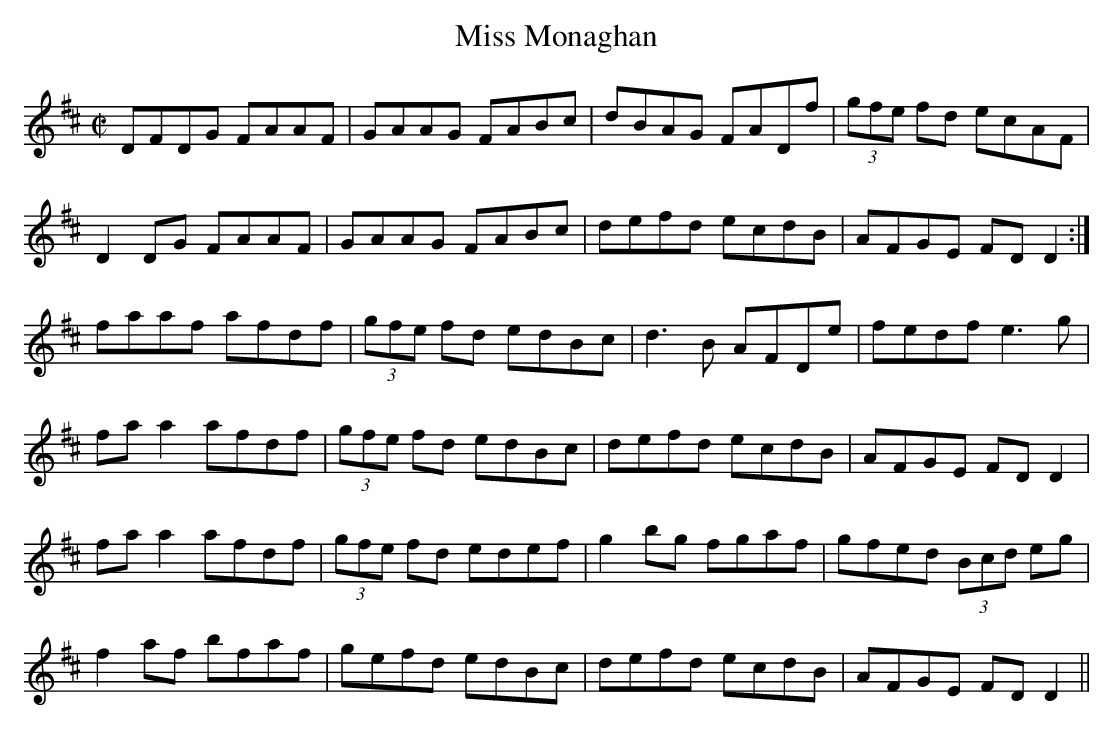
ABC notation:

X:1
T:Miss Monaghan
M:C|
K:D
DFDG FAAF|GAAG FABc|dBAG FADf|(3gfe fd ecAF|
D2DG FAAF|GAAG FABc|defd ecdB|AFGE FDD2:|
faaf afdf|(3gfe fd edBc|d3B AFDe|fedf e3g|
faa2 afdf|(3gfe fd edBc|defd ecdB|AFGE FDD2|
faa2 afdf|(3gfe fd edef|g2bg fgaf|gfed (3Bcd eg|
f2af bfaf|gefd edBc|defd ecdB|AFGE FDD2||
